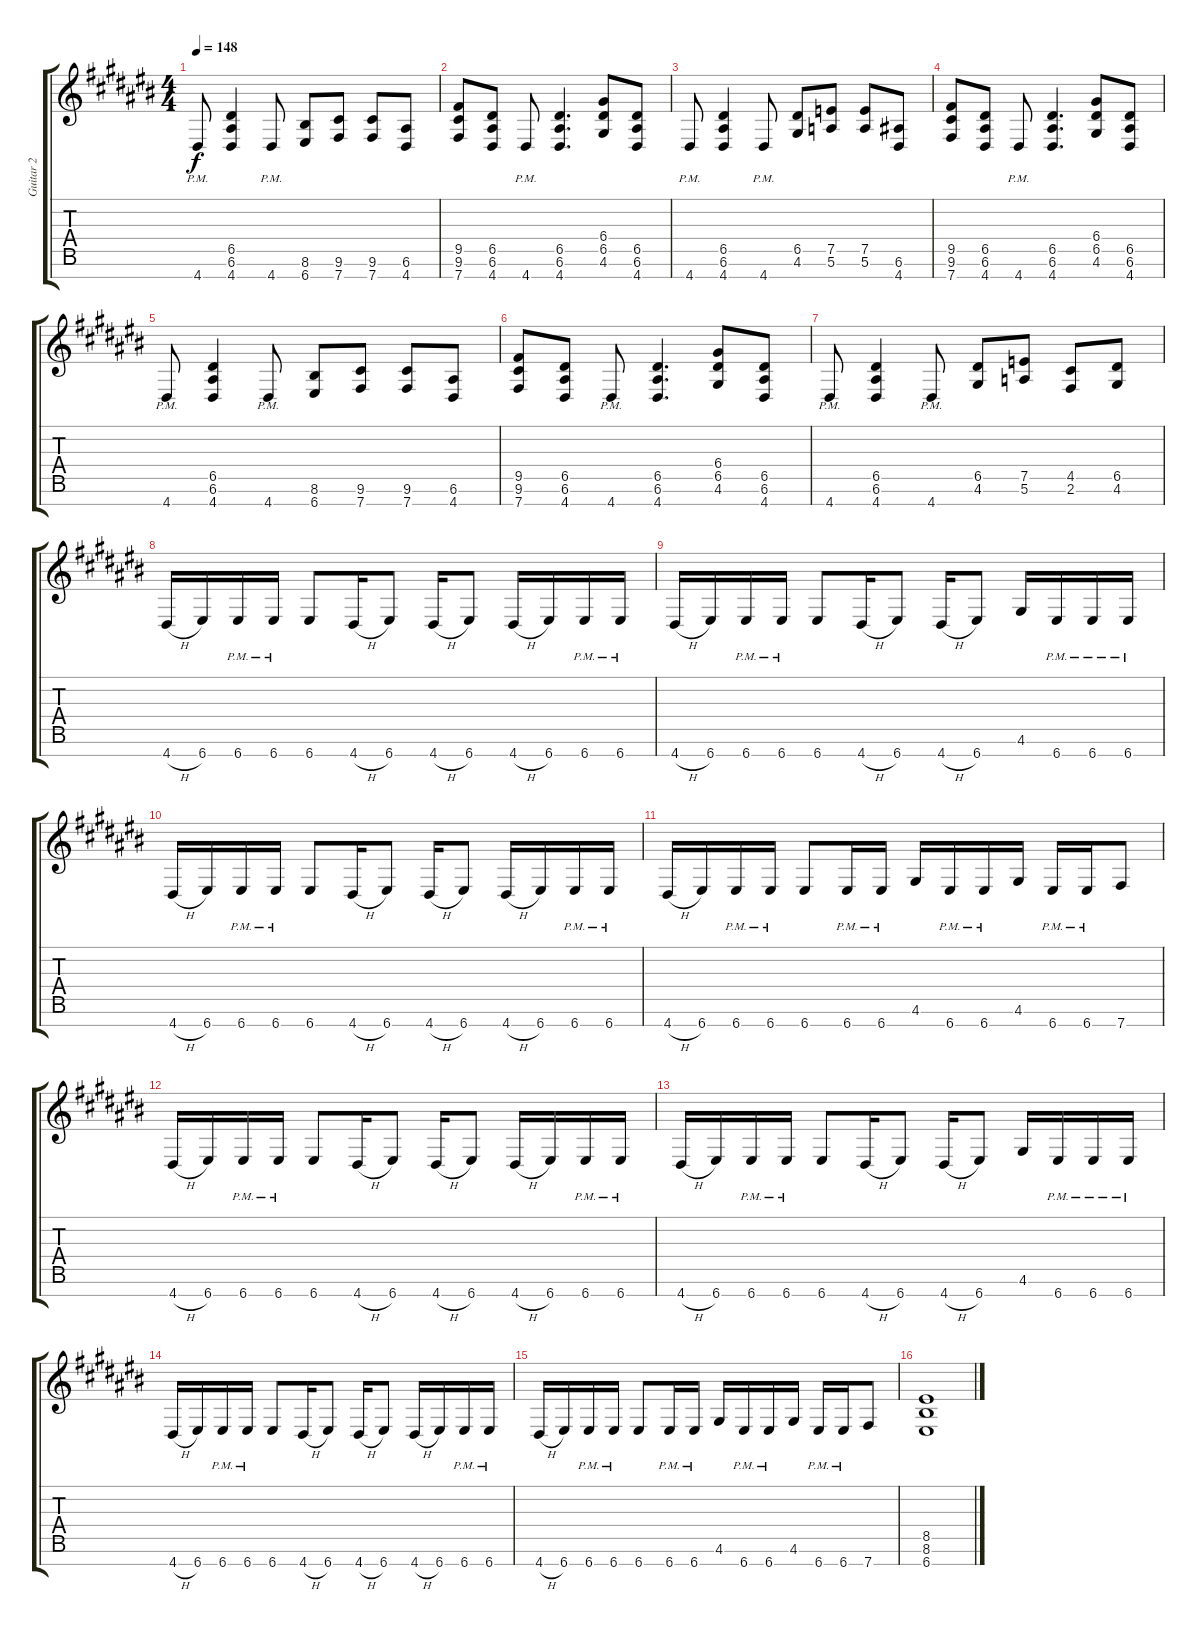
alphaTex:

\track ("Guitar 2" "Guitar 2") {instrument distortionguitar}
\staff {score tabs}
\tuning (E4 B3 G3 D3 A2 E2 B1) {hide}
\ts (4 4)
\tempo 148
\clef g2
\ks c#
4.7{pm}.8{dy f} (6.5 6.6 4.7).4 4.7{pm}.8 (8.6 6.7).8 (9.6 7.7).8 (9.6 7.7).8 (6.6 4.7).8 |
(9.5 9.6 7.7).8 (6.5 6.6 4.7).8 4.7{pm}.8 (6.5 6.6 4.7).4{d} (6.4 6.5 4.6).8 (6.5 6.6 4.7).8 |
4.7{pm}.8 (6.5 6.6 4.7).4 4.7{pm}.8 (6.5 4.6).8 (7.5 5.6).8 (7.5 5.6).8 (6.6 4.7).8 |
(9.5 9.6 7.7).8 (6.5 6.6 4.7).8 4.7{pm}.8 (6.5 6.6 4.7).4{d} (6.4 6.5 4.6).8 (6.5 6.6 4.7).8 |
4.7{pm}.8 (6.5 6.6 4.7).4 4.7{pm}.8 (8.6 6.7).8 (9.6 7.7).8 (9.6 7.7).8 (6.6 4.7).8 |
(9.5 9.6 7.7).8 (6.5 6.6 4.7).8 4.7{pm}.8 (6.5 6.6 4.7).4{d} (6.4 6.5 4.6).8 (6.5 6.6 4.7).8 |
4.7{pm}.8 (6.5 6.6 4.7).4 4.7{pm}.8 (6.5 4.6).8 (7.5 5.6).8 (4.5 2.6).8 (6.5 4.6).8 |
4.7{h}.16 6.7.16 6.7{pm}.16 6.7{pm}.16 6.7.8 4.7{h}.16 6.7.8 4.7{h}.16 6.7.8 4.7{h}.16 6.7.16 6.7{pm}.16 6.7{pm}.16 |
4.7{h}.16 6.7.16 6.7{pm}.16 6.7{pm}.16 6.7.8 4.7{h}.16 6.7.8 4.7{h}.16 6.7.8 4.6.16 6.7{pm}.16 6.7{pm}.16 6.7{pm}.16 |
4.7{h}.16 6.7.16 6.7{pm}.16 6.7{pm}.16 6.7.8 4.7{h}.16 6.7.8 4.7{h}.16 6.7.8 4.7{h}.16 6.7.16 6.7{pm}.16 6.7{pm}.16 |
4.7{h}.16 6.7.16 6.7{pm}.16 6.7{pm}.16 6.7.8 6.7{pm}.16 6.7{pm}.16 4.6.16 6.7{pm}.16 6.7{pm}.16 4.6.16 6.7{pm}.16 6.7{pm}.16 7.7.8 |
4.7{h}.16 6.7.16 6.7{pm}.16 6.7{pm}.16 6.7.8 4.7{h}.16 6.7.8 4.7{h}.16 6.7.8 4.7{h}.16 6.7.16 6.7{pm}.16 6.7{pm}.16 |
4.7{h}.16 6.7.16 6.7{pm}.16 6.7{pm}.16 6.7.8 4.7{h}.16 6.7.8 4.7{h}.16 6.7.8 4.6.16 6.7{pm}.16 6.7{pm}.16 6.7{pm}.16 |
4.7{h}.16 6.7.16 6.7{pm}.16 6.7{pm}.16 6.7.8 4.7{h}.16 6.7.8 4.7{h}.16 6.7.8 4.7{h}.16 6.7.16 6.7{pm}.16 6.7{pm}.16 |
4.7{h}.16 6.7.16 6.7{pm}.16 6.7{pm}.16 6.7.8 6.7{pm}.16 6.7{pm}.16 4.6.16 6.7{pm}.16 6.7{pm}.16 4.6.16 6.7{pm}.16 6.7{pm}.16 7.7.8 |
(8.5 8.6 6.7).1
